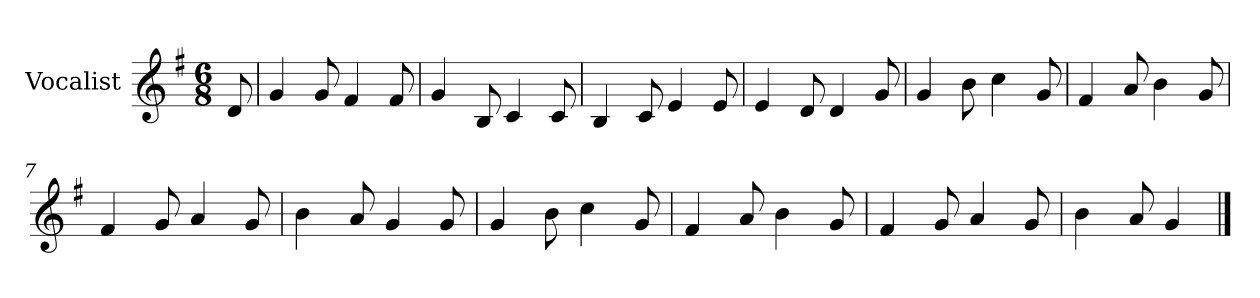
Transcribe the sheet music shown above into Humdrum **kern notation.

**kern
*part1
*staff1
*I"Vocalist
*k[f#]
*G:
*M6/8
=
8d
=1
4g
8g
4f#
8f#
=2
4g
8B
4c
8c
=3
4B
8c
4e
8e
=4
4e
8d
4d
8g
=5
4g
8b
4cc
8g
=6
4f#
8a
4b
8g
=7
4f#
8g
4a
8g
=8
4b
8a
4g
8g
=9
4g
8b
4cc
8g
=10
4f#
8a
4b
8g
=11
4f#
8g
4a
8g
=12
4b
8a
4g
==
*-
